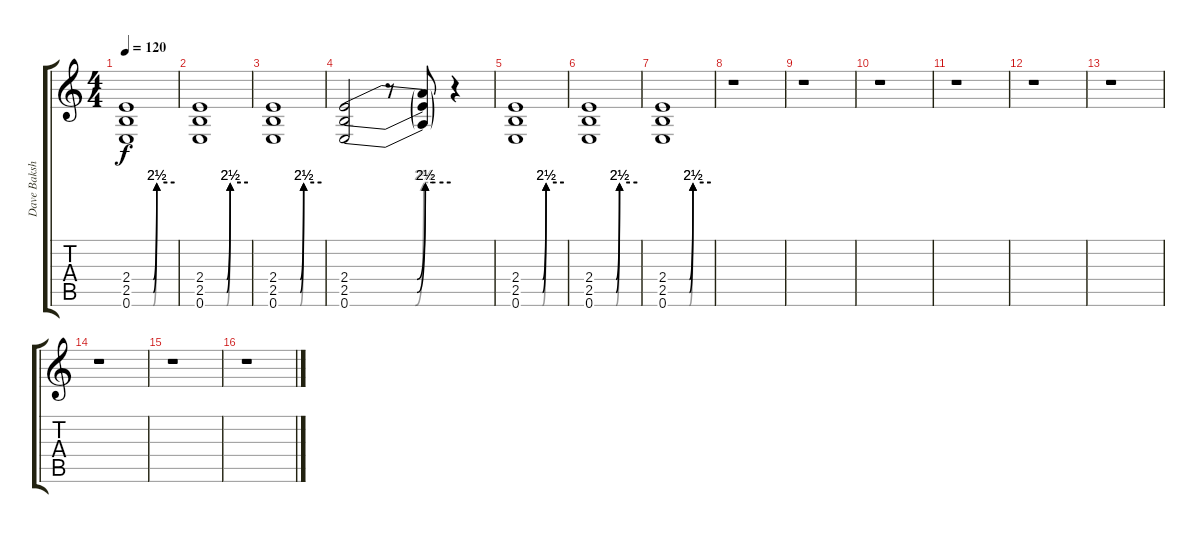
\track ("Dave Baksh (DAVE BROWNSOUND)" "Dave Baksh") {instrument overdrivenguitar}
\staff {score tabs}
\tuning (E4 B3 G3 D3 A2 E2) {hide}
\ts (4 4)
\tempo 120
\clef g2
\ks c
(2.4{be (custom 0 0 30 0 35 10 60 10)} 2.5{be (custom 0 0 30 0 35 10 60 10)} 0.6{be (custom 0 0 30 0 35 10 60 10)}).1{dy f} |
(2.4{be (custom 0 0 30 0 35 10 60 10)} 2.5{be (custom 0 0 30 0 35 10 60 10)} 0.6{be (custom 0 0 30 0 35 10 60 10)}).1 |
(2.4{be (custom 0 0 30 0 35 10 60 10)} 2.5{be (custom 0 0 30 0 35 10 60 10)} 0.6{be (custom 0 0 30 0 35 10 60 10)}).1 |
(2.4{be (custom 0 0 30 0 40 0 45 10 50 10 60 10)} 2.5{be (custom 0 0 30 0 40 0 45 10 51 10 60 10)} 0.6{be (custom 0 0 30 0 39 0 44 10 51 10 60 10)}).2 r.8 (2.4{t} 2.5{t} 0.6{t}).8 r.4 |
(2.4{be (custom 0 0 30 0 35 10 60 10)} 2.5{be (custom 0 0 30 0 35 10 60 10)} 0.6{be (custom 0 0 30 0 35 10 60 10)}).1 |
(2.4{be (custom 0 0 30 0 35 10 60 10)} 2.5{be (custom 0 0 30 0 35 10 60 10)} 0.6{be (custom 0 0 30 0 35 10 60 10)}).1 |
(2.4{be (custom 0 0 30 0 35 10 60 10)} 2.5{be (custom 0 0 30 0 35 10 60 10)} 0.6{be (custom 0 0 30 0 35 10 60 10)}).1 |
r.1 |
r.1 |
r.1 |
r.1 |
r.1 |
r.1 |
r.1 |
r.1 |
r.1
